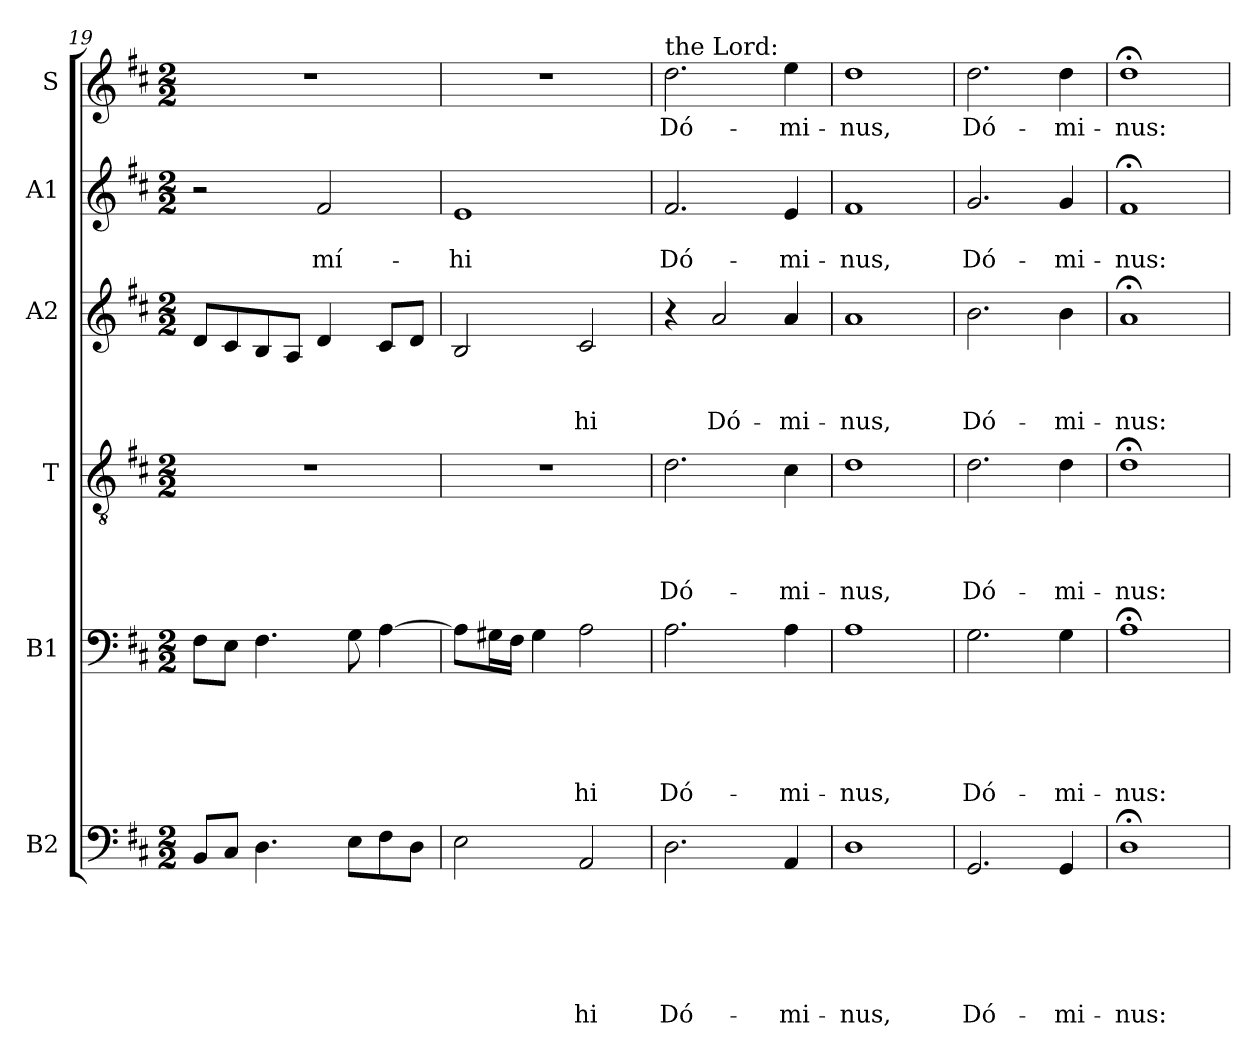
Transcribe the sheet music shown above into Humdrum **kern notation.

**kern	**text	**text	**text	**text	**text	**text	**kern	**text	**text	**text	**text	**text	**kern	**text	**text	**text	**text	**kern	**text	**text	**text	**kern	**text	**text	**kern	**text
*part6	*part6	*part6	*part6	*part6	*part6	*part6	*part5	*part5	*part5	*part5	*part5	*part5	*part4	*part4	*part4	*part4	*part4	*part3	*part3	*part3	*part3	*part2	*part2	*part2	*part1	*part1
*staff6	*staff6	*staff6	*staff6	*staff6	*staff6	*staff6	*staff5	*staff5	*staff5	*staff5	*staff5	*staff5	*staff4	*staff4	*staff4	*staff4	*staff4	*staff3	*staff3	*staff3	*staff3	*staff2	*staff2	*staff2	*staff1	*staff1
*I"B2	*	*	*	*	*	*	*I"B1	*	*	*	*	*	*I"T	*	*	*	*	*I"A2	*	*	*	*I"A1	*	*	*I"S	*
*clefF4	*	*	*	*	*	*	*clefF4	*	*	*	*	*	*clefGv2	*	*	*	*	*clefG2	*	*	*	*clefG2	*	*	*clefG2	*
*k[f#c#]	*	*	*	*	*	*	*k[f#c#]	*	*	*	*	*	*k[f#c#]	*	*	*	*	*k[f#c#]	*	*	*	*k[f#c#]	*	*	*k[f#c#]	*
*D:	*	*	*	*	*	*	*D:	*	*	*	*	*	*D:	*	*	*	*	*D:	*	*	*	*D:	*	*	*D:	*
*M2/2	*	*	*	*	*	*	*M2/2	*	*	*	*	*	*M2/2	*	*	*	*	*M2/2	*	*	*	*M2/2	*	*	*M2/2	*
=19	=19	=19	=19	=19	=19	=19	=19	=19	=19	=19	=19	=19	=19	=19	=19	=19	=19	=19	=19	=19	=19	=19	=19	=19	=19	=19
8BB/L	.	.	.	.	.	.	8F#\L	.	.	.	.	.	1r	.	.	.	.	8d/L	.	.	.	2r	.	.	1r	.
8C#/J	.	.	.	.	.	.	8E\J	.	.	.	.	.	.	.	.	.	.	8c#/	.	.	.	.	.	.	.	.
4.D\	.	.	.	.	.	.	4.F#\	.	.	.	.	.	.	.	.	.	.	8B/	.	.	.	.	.	.	.	.
.	.	.	.	.	.	.	.	.	.	.	.	.	.	.	.	.	.	8A/J	.	.	.	.	.	.	.	.
!	!	!	!	!	!	!	!	!	!	!	!	!	!	!	!	!	!	!	!	!	!	!	!	!LO:LY:b	!	!
.	.	.	.	.	.	.	.	.	.	.	.	.	.	.	.	.	.	4d/	.	.	.	2f#/	.	mí-	.	.
8E\L	.	.	.	.	.	.	8G\	.	.	.	.	.	.	.	.	.	.	.	.	.	.	.	.	.	.	.
8F#\	.	.	.	.	.	.	[4A\	.	.	.	.	.	.	.	.	.	.	8c#/L	.	.	.	.	.	.	.	.
8D\J	.	.	.	.	.	.	.	.	.	.	.	.	.	.	.	.	.	8d/J	.	.	.	.	.	.	.	.
=20	=20	=20	=20	=20	=20	=20	=20	=20	=20	=20	=20	=20	=20	=20	=20	=20	=20	=20	=20	=20	=20	=20	=20	=20	=20	=20
!	!	!	!	!	!	!	!	!	!	!	!	!	!	!	!	!	!	!	!	!	!	!	!	!LO:LY:b	!	!
2E\	.	.	.	.	.	.	8A\L]	.	.	.	.	.	1r	.	.	.	.	2B/	.	.	.	1e	.	-hi	1r	.
.	.	.	.	.	.	.	16G#X\L	.	.	.	.	.	.	.	.	.	.	.	.	.	.	.	.	.	.	.
.	.	.	.	.	.	.	16F#\JJ	.	.	.	.	.	.	.	.	.	.	.	.	.	.	.	.	.	.	.
.	.	.	.	.	.	.	4G#\	.	.	.	.	.	.	.	.	.	.	.	.	.	.	.	.	.	.	.
!	!	!	!	!	!	!LO:LY:b	!	!	!	!	!	!LO:LY:b	!	!	!	!	!	!	!	!	!LO:LY:b	!	!	!	!	!
2AA/	.	.	.	.	.	-hi	2A\	.	.	.	.	-hi	.	.	.	.	.	2c#/	.	.	-hi	.	.	.	.	.
=21	=21	=21	=21	=21	=21	=21	=21	=21	=21	=21	=21	=21	=21	=21	=21	=21	=21	=21	=21	=21	=21	=21	=21	=21	=21	=21
!	!	!	!	!	!	!	!	!	!	!	!	!	!	!	!	!	!	!	!	!	!	!	!	!	!LO:TX:a:t=the Lord&colon;	!
!	!	!	!	!	!	!LO:LY:b	!	!	!	!	!	!LO:LY:b	!	!	!	!	!LO:LY:b	!	!	!	!	!	!	!LO:LY:b	!	!LO:LY:b
2.D\	.	.	.	.	.	Dó-	2.A\	.	.	.	.	Dó-	2.d\	.	.	.	Dó-	4r	.	.	.	2.f#/	.	Dó-	2.dd\	Dó-
!	!	!	!	!	!	!	!	!	!	!	!	!	!	!	!	!	!	!	!	!	!LO:LY:b	!	!	!	!	!
.	.	.	.	.	.	.	.	.	.	.	.	.	.	.	.	.	.	2a/	.	.	Dó-	.	.	.	.	.
!	!	!	!	!	!	!LO:LY:b	!	!	!	!	!	!LO:LY:b	!	!	!	!	!LO:LY:b	!	!	!	!LO:LY:b	!	!	!LO:LY:b	!	!LO:LY:b
4AA/	.	.	.	.	.	-mi-	4A\	.	.	.	.	-mi-	4c#\	.	.	.	-mi-	4a/	.	.	-mi-	4e/	.	-mi-	4ee\	-mi-
=22	=22	=22	=22	=22	=22	=22	=22	=22	=22	=22	=22	=22	=22	=22	=22	=22	=22	=22	=22	=22	=22	=22	=22	=22	=22	=22
!	!	!	!	!	!	!LO:LY:b	!	!	!	!	!	!LO:LY:b	!	!	!	!	!LO:LY:b	!	!	!	!LO:LY:b	!	!	!LO:LY:b	!	!LO:LY:b
1D	.	.	.	.	.	-nus,	1A	.	.	.	.	-nus,	1d	.	.	.	-nus,	1a	.	.	-nus,	1f#	.	-nus,	1dd	-nus,
=23	=23	=23	=23	=23	=23	=23	=23	=23	=23	=23	=23	=23	=23	=23	=23	=23	=23	=23	=23	=23	=23	=23	=23	=23	=23	=23
!	!	!	!	!	!	!LO:LY:b	!	!	!	!	!	!LO:LY:b	!	!	!	!	!LO:LY:b	!	!	!	!LO:LY:b	!	!	!LO:LY:b	!	!LO:LY:b
2.GG/	.	.	.	.	.	Dó-	2.G\	.	.	.	.	Dó-	2.d\	.	.	.	Dó-	2.b\	.	.	Dó-	2.g/	.	Dó-	2.dd\	Dó-
!	!	!	!	!	!	!LO:LY:b	!	!	!	!	!	!LO:LY:b	!	!	!	!	!LO:LY:b	!	!	!	!LO:LY:b	!	!	!LO:LY:b	!	!LO:LY:b
4GG/	.	.	.	.	.	-mi-	4G\	.	.	.	.	-mi-	4d\	.	.	.	-mi-	4b\	.	.	-mi-	4g/	.	-mi-	4dd\	-mi-
!!LO:PB:g=z
=24	=24	=24	=24	=24	=24	=24	=24	=24	=24	=24	=24	=24	=24	=24	=24	=24	=24	=24	=24	=24	=24	=24	=24	=24	=24	=24
!	!	!	!	!	!	!LO:LY:b	!	!	!	!	!	!LO:LY:b	!	!	!	!	!LO:LY:b	!	!	!	!LO:LY:b	!	!	!LO:LY:b	!	!LO:LY:b
1D;<	.	.	.	.	.	-nus:	1A;<	.	.	.	.	-nus:	1d;<	.	.	.	-nus:	1a;	.	.	-nus:	1f#;	.	-nus:	1dd;<	-nus:
=	=	=	=	=	=	=	=	=	=	=	=	=	=	=	=	=	=	=	=	=	=	=	=	=	=	=
*-	*-	*-	*-	*-	*-	*-	*-	*-	*-	*-	*-	*-	*-	*-	*-	*-	*-	*-	*-	*-	*-	*-	*-	*-	*-	*-
